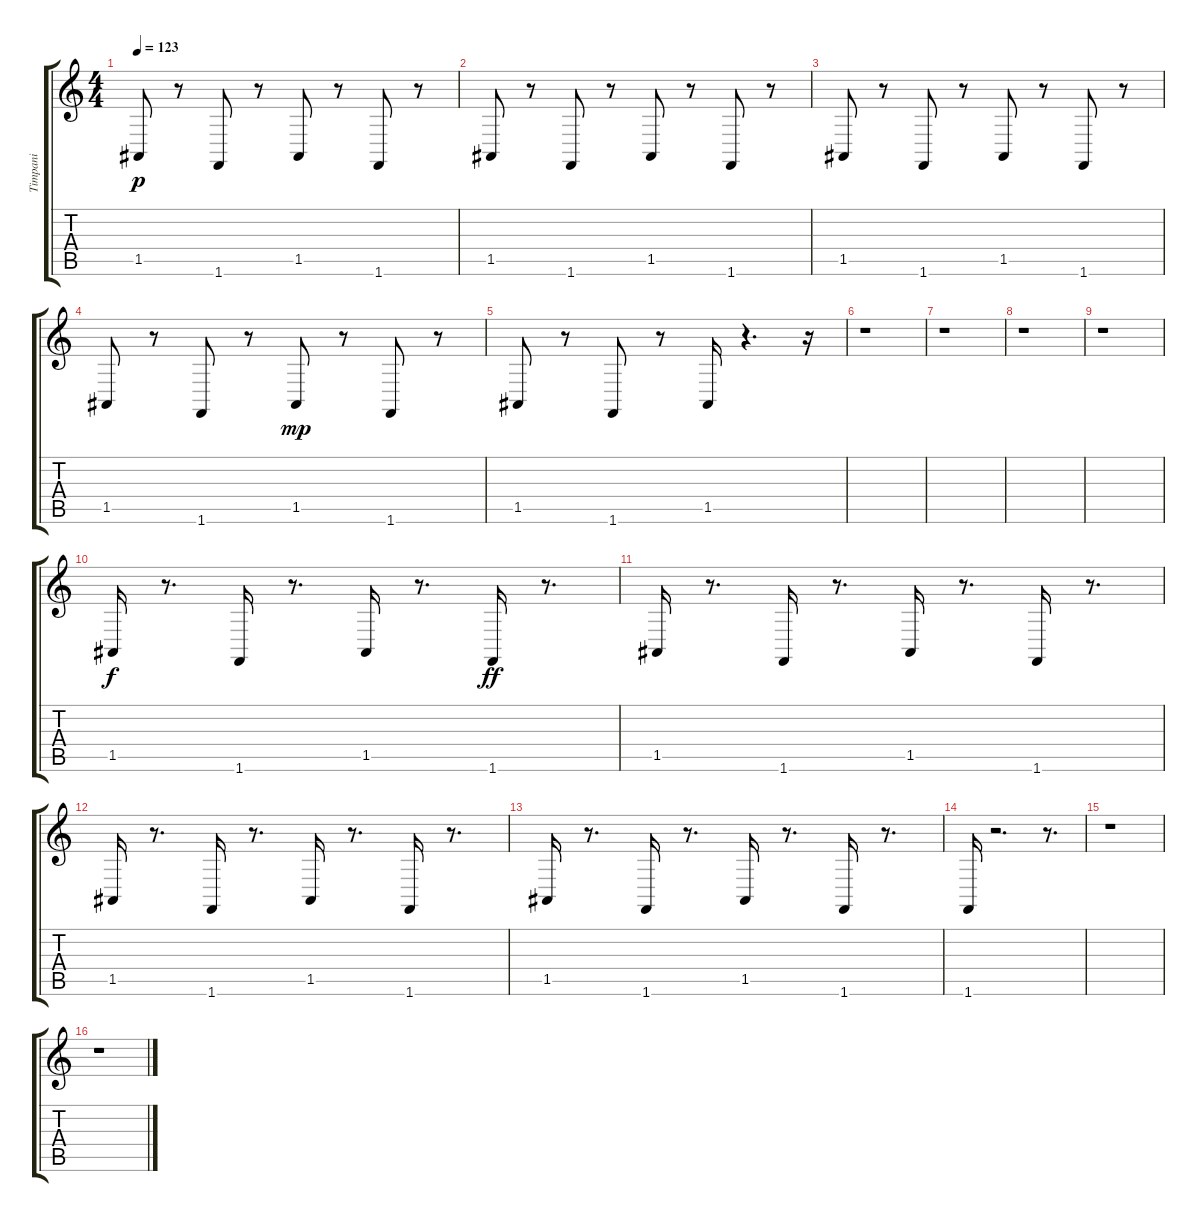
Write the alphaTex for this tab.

\track ("Timpani" "Timpani") {instrument timpani}
\staff {score tabs}
\tuning (E4 B3 G3 D3 A2 E2) {hide}
\ts (4 4)
\tempo 123
\clef g2
\ks c
1.5.8{dy p} r.8 1.6.8 r.8 1.5.8 r.8 1.6.8 r.8 |
1.5.8 r.8 1.6.8 r.8 1.5.8 r.8 1.6.8 r.8 |
1.5.8 r.8 1.6.8 r.8 1.5.8 r.8 1.6.8 r.8 |
1.5.8 r.8 1.6.8 r.8 1.5.8{dy mp} r.8 1.6.8 r.8 |
1.5.8 r.8 1.6.8 r.8 1.5.16 r.4{d} r.16 |
r.1 |
r.1 |
r.1 |
r.1 |
1.5.16{dy f} r.8{d} 1.6.16 r.8{d} 1.5.16 r.8{d} 1.6.16{dy ff} r.8{d} |
1.5.16 r.8{d} 1.6.16 r.8{d} 1.5.16 r.8{d} 1.6.16 r.8{d} |
1.5.16 r.8{d} 1.6.16 r.8{d} 1.5.16 r.8{d} 1.6.16 r.8{d} |
1.5.16 r.8{d} 1.6.16 r.8{d} 1.5.16 r.8{d} 1.6.16 r.8{d} |
1.6.16 r.2{d} r.8{d} |
r.1 |
r.1
